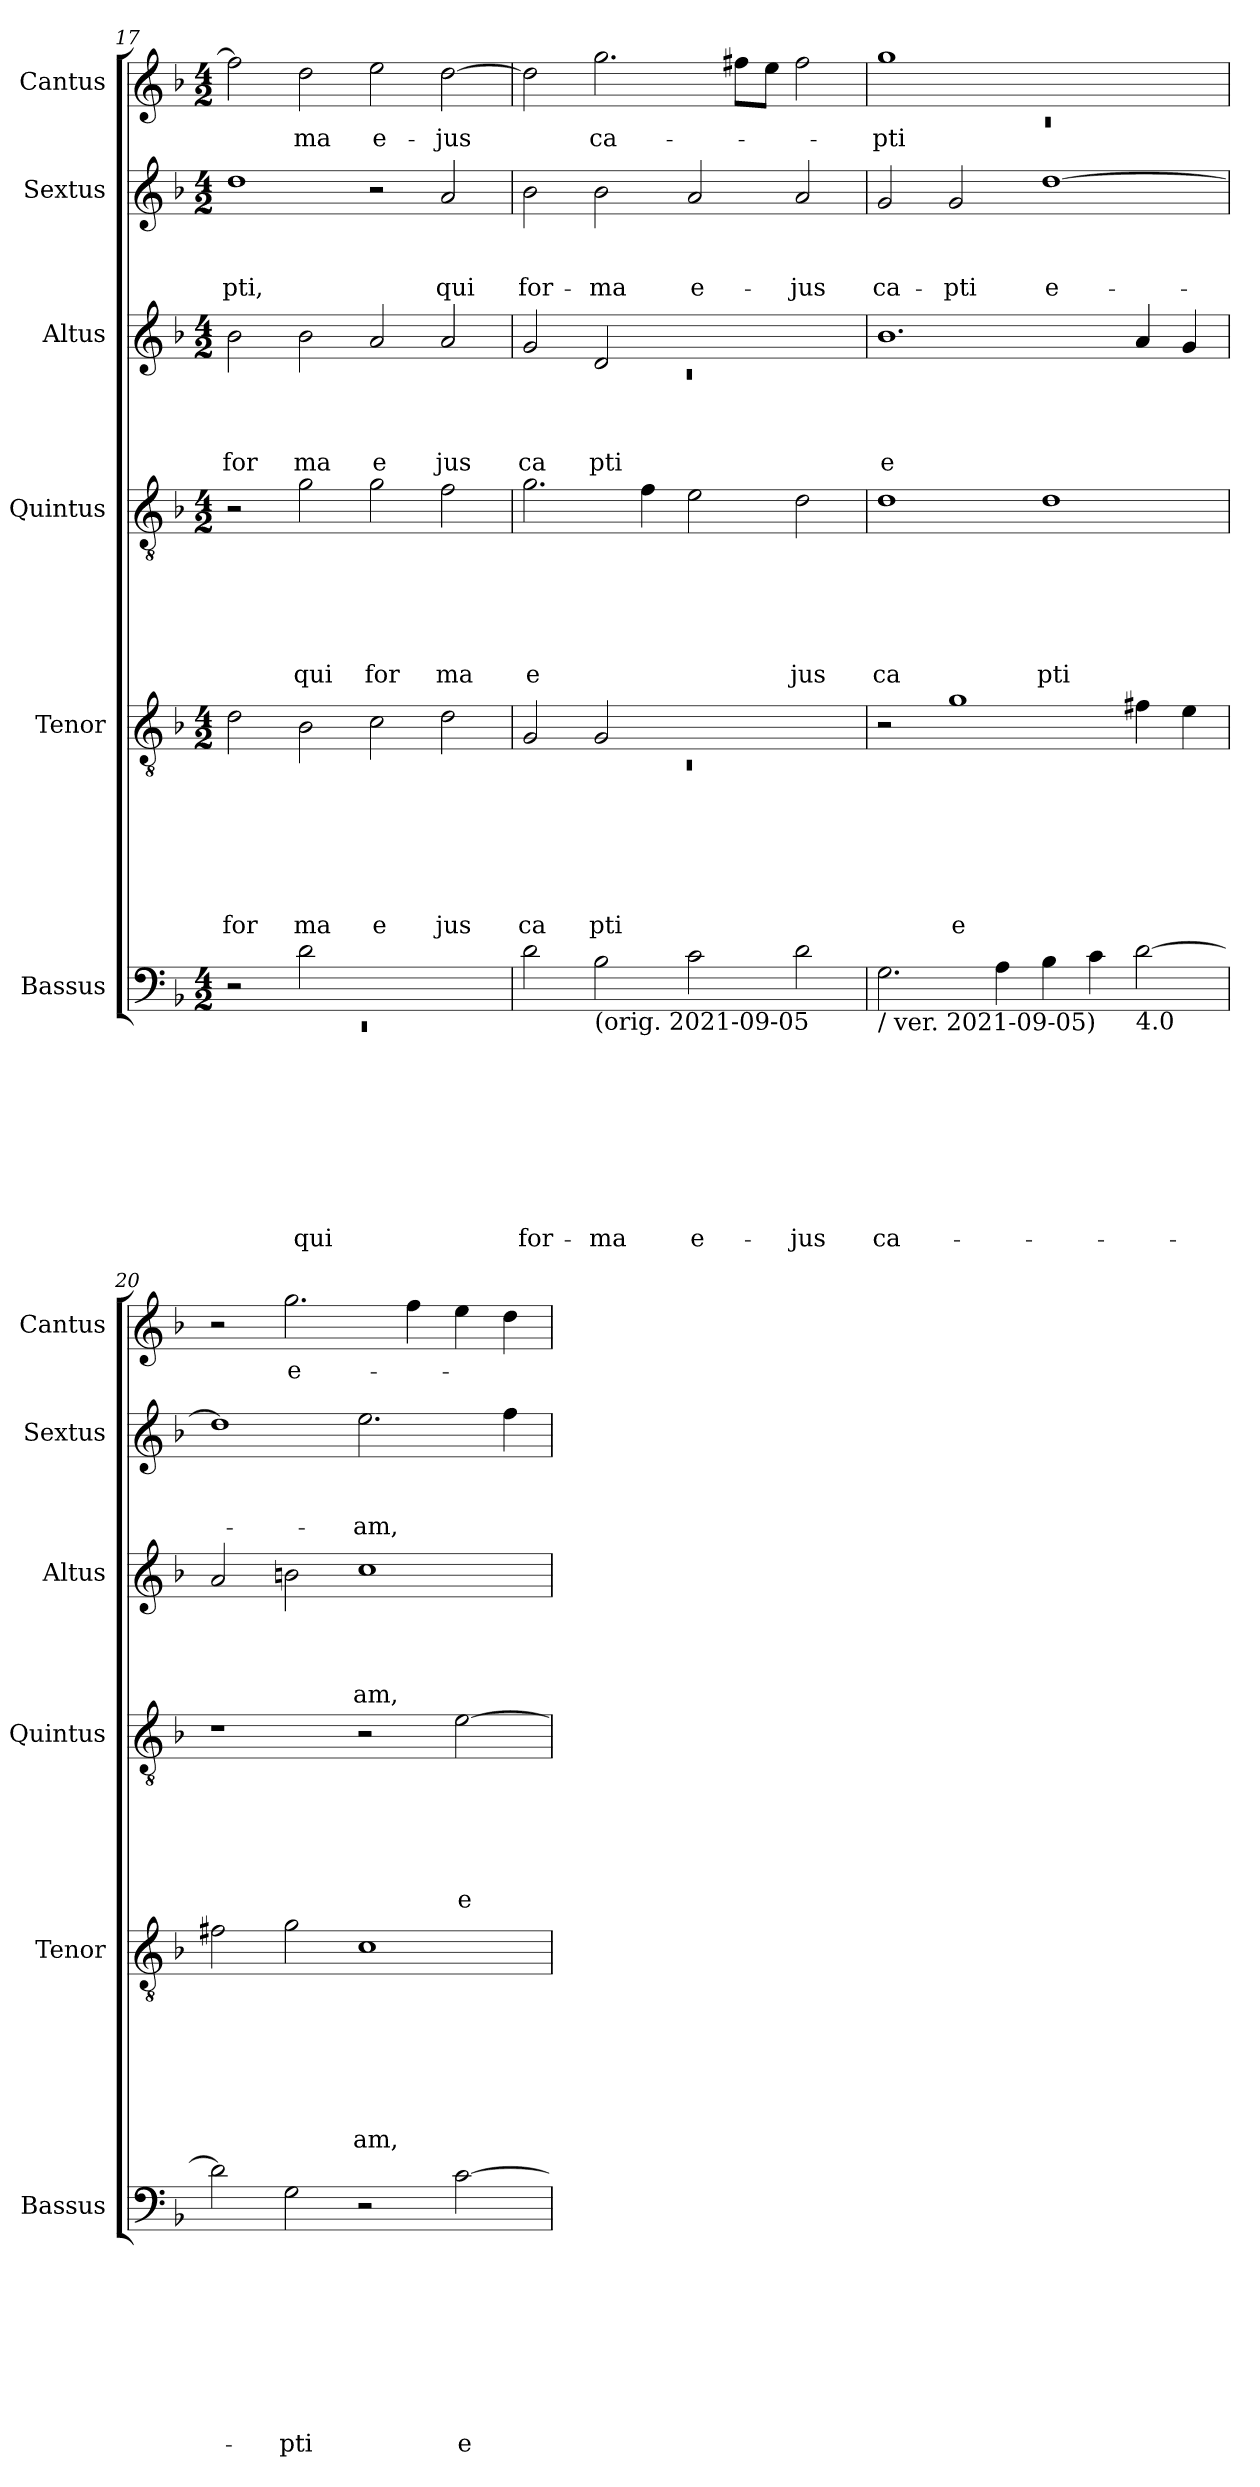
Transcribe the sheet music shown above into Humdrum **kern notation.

**kern	**text	**text	**text	**text	**text	**text	**text	**text	**text	**kern	**text	**text	**text	**text	**text	**text	**text	**kern	**text	**text	**text	**text	**text	**text	**kern	**text	**text	**text	**text	**kern	**text	**text	**text	**kern	**text
*part6	*part6	*part6	*part6	*part6	*part6	*part6	*part6	*part6	*part6	*part5	*part5	*part5	*part5	*part5	*part5	*part5	*part5	*part4	*part4	*part4	*part4	*part4	*part4	*part4	*part3	*part3	*part3	*part3	*part3	*part2	*part2	*part2	*part2	*part1	*part1
*staff6	*staff6	*staff6	*staff6	*staff6	*staff6	*staff6	*staff6	*staff6	*staff6	*staff5	*staff5	*staff5	*staff5	*staff5	*staff5	*staff5	*staff5	*staff4	*staff4	*staff4	*staff4	*staff4	*staff4	*staff4	*staff3	*staff3	*staff3	*staff3	*staff3	*staff2	*staff2	*staff2	*staff2	*staff1	*staff1
*I"Bassus	*	*	*	*	*	*	*	*	*	*I"Tenor	*	*	*	*	*	*	*	*I"Quintus	*	*	*	*	*	*	*I"Altus	*	*	*	*	*I"Sextus	*	*	*	*I"Cantus	*
*I'Bassus	*	*	*	*	*	*	*	*	*	*I'Tenor	*	*	*	*	*	*	*	*I'Quintus	*	*	*	*	*	*	*I'Altus	*	*	*	*	*I'Sextus	*	*	*	*I'Cantus	*
*clefF4	*	*	*	*	*	*	*	*	*	*clefGv2	*	*	*	*	*	*	*	*clefGv2	*	*	*	*	*	*	*clefG2	*	*	*	*	*clefG2	*	*	*	*clefG2	*
*k[b-]	*	*	*	*	*	*	*	*	*	*k[b-]	*	*	*	*	*	*	*	*k[b-]	*	*	*	*	*	*	*k[b-]	*	*	*	*	*k[b-]	*	*	*	*k[b-]	*
*F:	*	*	*	*	*	*	*	*	*	*F:	*	*	*	*	*	*	*	*F:	*	*	*	*	*	*	*F:	*	*	*	*	*F:	*	*	*	*F:	*
*M4/2	*	*	*	*	*	*	*	*	*	*M4/2	*	*	*	*	*	*	*	*M4/2	*	*	*	*	*	*	*M4/2	*	*	*	*	*M4/2	*	*	*	*M4/2	*
=17	=17	=17	=17	=17	=17	=17	=17	=17	=17	=17	=17	=17	=17	=17	=17	=17	=17	=17	=17	=17	=17	=17	=17	=17	=17	=17	=17	=17	=17	=17	=17	=17	=17	=17	=17
*^	*	*	*	*	*	*	*	*	*	*	*	*	*	*	*	*	*	*	*	*	*	*	*	*	*	*	*	*	*	*	*	*	*	*	*
!	!LO:N:vis=1	!	!	!	!	!	!	!	!	!	!	!	!	!	!	!	!	!LO:LY:b	!	!	!	!	!	!	!	!	!	!	!	!LO:LY:b	!	!	!	!LO:LY:b	!	!
*	*^	*	*	*	*	*	*	*	*	*	*	*	*	*	*	*	*	*	*	*	*	*	*	*	*	*	*	*	*	*	*	*	*	*	*	*
0ryy	0rEE	2r	.	.	.	.	.	.	.	.	.	2d\	.	.	.	.	.	.	for	2r	.	.	.	.	.	.	2b-\	.	.	.	for	1dd	.	.	-pti,	2ff\]	.
!	!	!	!	!	!	!	!	!	!	!	!LO:LY:b	!	!	!	!	!	!	!	!LO:LY:b	!	!	!	!	!	!	!LO:LY:b	!	!	!	!	!LO:LY:b	!	!	!	!	!	!LO:LY:b
.	.	2d\	.	.	.	.	.	.	.	.	qui	2B-\	.	.	.	.	.	.	ma	2g\	.	.	.	.	.	qui	2b-\	.	.	.	ma	.	.	.	.	2dd\	-ma
!	!	!	!	!	!	!	!	!	!	!	!	!	!	!	!	!	!	!	!LO:LY:b	!	!	!	!	!	!	!LO:LY:b	!	!	!	!	!LO:LY:b	!	!	!	!	!	!LO:LY:b
.	.	1ryy	.	.	.	.	.	.	.	.	.	2c\	.	.	.	.	.	.	e	2g\	.	.	.	.	.	for	2a/	.	.	.	e	2r	.	.	.	2ee\	e-
!	!	!	!	!	!	!	!	!	!	!	!	!	!	!	!	!	!	!	!LO:LY:b	!	!	!	!	!	!	!LO:LY:b	!	!	!	!	!LO:LY:b	!	!	!	!LO:LY:b	!	!LO:LY:b
.	.	.	.	.	.	.	.	.	.	.	.	2d\	.	.	.	.	.	.	jus	2f\	.	.	.	.	.	ma	2a/	.	.	.	jus	2a/	.	.	qui	[>2dd\	-jus
*v	*v	*v	*	*	*	*	*	*	*	*	*	*	*	*	*	*	*	*	*	*	*	*	*	*	*	*	*	*	*	*	*	*	*	*	*	*	*
=18!	=18!	=18!	=18!	=18!	=18!	=18!	=18!	=18!	=18!	=18!	=18!	=18!	=18!	=18!	=18!	=18!	=18!	=18!	=18!	=18!	=18!	=18!	=18!	=18!	=18!	=18!	=18!	=18!	=18!	=18!	=18!	=18!	=18!	=18!	=18!
*	*	*	*	*	*	*	*	*	*	*^	*	*	*	*	*	*	*	*	*	*	*	*	*	*	*^	*	*	*	*	*	*	*	*	*	*
!	!	!	!	!	!	!	!	!	!LO:LY:b	!	!LO:N:vis=1	!	!	!	!	!	!	!LO:LY:b	!	!	!	!	!	!	!LO:LY:b	!	!LO:N:vis=1	!	!	!	!LO:LY:b	!	!	!	!LO:LY:b	!	!
2d\	.	.	.	.	.	.	.	.	for-	2G/	0rC	.	.	.	.	.	.	ca	2.g\	.	.	.	.	.	e	2g/	0rc	.	.	.	ca	2b-\	.	.	for-	2dd\]	.
!LO:TX:b:t=(orig. 2021-09-05	!	!	!	!	!	!	!	!	!	!	!	!	!	!	!	!	!	!	!	!	!	!	!	!	!	!	!	!	!	!	!	!	!	!	!	!	!
!	!	!	!	!	!	!	!	!	!LO:LY:b	!	!	!	!	!	!	!	!	!LO:LY:b	!	!	!	!	!	!	!	!	!	!	!	!	!LO:LY:b	!	!	!	!LO:LY:b	!	!LO:LY:b
2B-\	.	.	.	.	.	.	.	.	-ma	2G/	.	.	.	.	.	.	.	pti	.	.	.	.	.	.	.	2d/	.	.	.	.	pti	2b-\	.	.	-ma	2.gg\	ca-
.	.	.	.	.	.	.	.	.	.	.	.	.	.	.	.	.	.	.	4f\	.	.	.	.	.	.	.	.	.	.	.	.	.	.	.	.	.	.
!	!	!	!	!	!	!	!	!	!LO:LY:b	!	!	!	!	!	!	!	!	!	!	!	!	!	!	!	!	!	!	!	!	!	!	!	!	!	!LO:LY:b	!	!
2c\	.	.	.	.	.	.	.	.	e-	1ryy	.	.	.	.	.	.	.	.	2e\	.	.	.	.	.	.	1ryy	.	.	.	.	.	2a/	.	.	e-	.	.
.	.	.	.	.	.	.	.	.	.	.	.	.	.	.	.	.	.	.	.	.	.	.	.	.	.	.	.	.	.	.	.	.	.	.	.	8ff#\L	.
.	.	.	.	.	.	.	.	.	.	.	.	.	.	.	.	.	.	.	.	.	.	.	.	.	.	.	.	.	.	.	.	.	.	.	.	8ee\J	.
!	!	!	!	!	!	!	!	!	!LO:LY:b	!	!	!	!	!	!	!	!	!	!	!	!	!	!	!	!LO:LY:b	!	!	!	!	!	!	!	!	!	!LO:LY:b	!	!
2d\	.	.	.	.	.	.	.	.	-jus	.	.	.	.	.	.	.	.	.	2d\	.	.	.	.	.	jus	.	.	.	.	.	.	2a/	.	.	-jus	2ff#\	.
*	*	*	*	*	*	*	*	*	*	*v	*v	*	*	*	*	*	*	*	*	*	*	*	*	*	*	*v	*v	*	*	*	*	*	*	*	*	*	*
=19!	=19!	=19!	=19!	=19!	=19!	=19!	=19!	=19!	=19!	=19!	=19!	=19!	=19!	=19!	=19!	=19!	=19!	=19!	=19!	=19!	=19!	=19!	=19!	=19!	=19!	=19!	=19!	=19!	=19!	=19!	=19!	=19!	=19!	=19!	=19!
*	*	*	*	*	*	*	*	*	*	*	*	*	*	*	*	*	*	*	*	*	*	*	*	*	*	*	*	*	*	*	*	*	*	*^	*
!LO:TX:b:t=/ ver. 2021-09-05)	!	!	!	!	!	!	!	!	!	!	!	!	!	!	!	!	!	!	!	!	!	!	!	!	!	!	!	!	!	!	!	!	!	!	!	!
!	!	!	!	!	!	!	!	!	!LO:LY:b	!	!	!	!	!	!	!	!	!	!	!	!	!	!	!LO:LY:b	!	!	!	!	!LO:LY:b:rj	!	!	!	!LO:LY:b	!	!LO:N:vis=1	!LO:LY:b
2.G\	.	.	.	.	.	.	.	.	ca-	2r	.	.	.	.	.	.	.	1d	.	.	.	.	.	ca	1.b-	.	.	.	e	2g/	.	.	ca-	1gg	0rc	-pti
!	!	!	!	!	!	!	!	!	!	!	!	!	!	!	!	!	!LO:LY:b:rj	!	!	!	!	!	!	!	!	!	!	!	!	!	!	!	!LO:LY:b	!	!	!
.	.	.	.	.	.	.	.	.	.	1g	.	.	.	.	.	.	e	.	.	.	.	.	.	.	.	.	.	.	.	2g/	.	.	-pti	.	.	.
4A\	.	.	.	.	.	.	.	.	.	.	.	.	.	.	.	.	.	.	.	.	.	.	.	.	.	.	.	.	.	.	.	.	.	.	.	.
!	!	!	!	!	!	!	!	!	!	!	!	!	!	!	!	!	!	!	!	!	!	!	!	!LO:LY:b	!	!	!	!	!	!	!	!	!LO:LY:b:rj	!	!	!
4B-\	.	.	.	.	.	.	.	.	.	.	.	.	.	.	.	.	.	1d	.	.	.	.	.	pti	.	.	.	.	.	[>1dd	.	.	e-	1ryy	.	.
4c\	.	.	.	.	.	.	.	.	.	.	.	.	.	.	.	.	.	.	.	.	.	.	.	.	.	.	.	.	.	.	.	.	.	.	.	.
!LO:TX:b:t=4.0	!	!	!	!	!	!	!	!	!	!	!	!	!	!	!	!	!	!	!	!	!	!	!	!	!	!	!	!	!	!	!	!	!	!	!	!
[>2d\	.	.	.	.	.	.	.	.	.	4f#X\	.	.	.	.	.	.	.	.	.	.	.	.	.	.	4a/	.	.	.	.	.	.	.	.	.	.	.
.	.	.	.	.	.	.	.	.	.	4e\	.	.	.	.	.	.	.	.	.	.	.	.	.	.	4g/	.	.	.	.	.	.	.	.	.	.	.
*	*	*	*	*	*	*	*	*	*	*	*	*	*	*	*	*	*	*	*	*	*	*	*	*	*	*	*	*	*	*	*	*	*	*v	*v	*
=20!	=20!	=20!	=20!	=20!	=20!	=20!	=20!	=20!	=20!	=20!	=20!	=20!	=20!	=20!	=20!	=20!	=20!	=20!	=20!	=20!	=20!	=20!	=20!	=20!	=20!	=20!	=20!	=20!	=20!	=20!	=20!	=20!	=20!	=20!	=20!
2d\]	.	.	.	.	.	.	.	.	.	2f#X\	.	.	.	.	.	.	.	1r	.	.	.	.	.	.	2a/	.	.	.	.	1dd]	.	.	.	2r	.
!	!	!	!	!	!	!	!	!	!LO:LY:b	!	!	!	!	!	!	!	!	!	!	!	!	!	!	!	!	!	!	!	!	!	!	!	!	!	!LO:LY:b
2G\	.	.	.	.	.	.	.	.	-pti	2g\	.	.	.	.	.	.	.	.	.	.	.	.	.	.	2bn\	.	.	.	.	.	.	.	.	2.gg\	e-
!	!	!	!	!	!	!	!	!	!	!	!	!	!	!	!	!	!LO:LY:b	!	!	!	!	!	!	!	!	!	!	!	!LO:LY:b	!	!	!	!LO:LY:b	!	!
2r	.	.	.	.	.	.	.	.	.	1c	.	.	.	.	.	.	am,	2r	.	.	.	.	.	.	1cc	.	.	.	am,	2.ee\	.	.	-am,	.	.
.	.	.	.	.	.	.	.	.	.	.	.	.	.	.	.	.	.	.	.	.	.	.	.	.	.	.	.	.	.	.	.	.	.	4ff\	.
!	!	!	!	!	!	!	!	!	!LO:LY:b	!	!	!	!	!	!	!	!	!	!	!	!	!	!	!LO:LY:b	!	!	!	!	!	!	!	!	!	!	!
[>2c\	.	.	.	.	.	.	.	.	e-	.	.	.	.	.	.	.	.	[>2e\	.	.	.	.	.	e	.	.	.	.	.	.	.	.	.	4ee\	.
.	.	.	.	.	.	.	.	.	.	.	.	.	.	.	.	.	.	.	.	.	.	.	.	.	.	.	.	.	.	4ff\	.	.	.	4dd\	.
=!	=!	=!	=!	=!	=!	=!	=!	=!	=!	=!	=!	=!	=!	=!	=!	=!	=!	=!	=!	=!	=!	=!	=!	=!	=!	=!	=!	=!	=!	=!	=!	=!	=!	=!	=!
*-	*-	*-	*-	*-	*-	*-	*-	*-	*-	*-	*-	*-	*-	*-	*-	*-	*-	*-	*-	*-	*-	*-	*-	*-	*-	*-	*-	*-	*-	*-	*-	*-	*-	*-	*-
